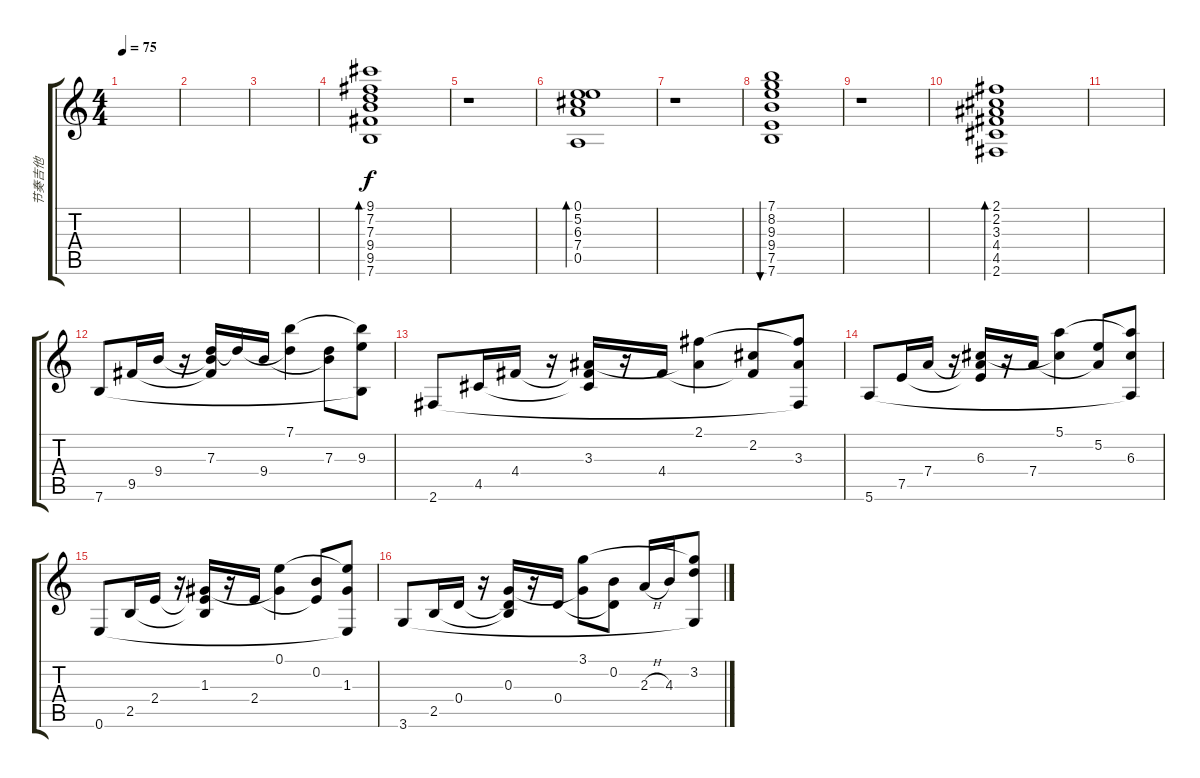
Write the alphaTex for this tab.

\track ("节奏吉他" "节奏吉他") {instrument acousticguitarsteel}
\staff {score tabs}
\tuning (E4 B3 G3 D3 A2 E2) {hide}
\ts (4 4)
\tempo 75
\clef g2
\ks c
|
|
|
(9.1 7.2 7.3 9.4 9.5 7.6).1{bd 240} |
r.1 |
(0.1 5.2 6.3 7.4 0.5).1{bd 240} |
r.1 |
(7.1 8.2 9.3 9.4 7.5 7.6).1{bu 240} |
r.1 |
(2.1 2.2 3.3 4.4 4.5 2.6).1{bd 240} |
|
7.6.8 9.5.16 9.4.16 r.16 (7.3 9.4{t} 9.5{t}).16 7.3{t}.16 9.4.16 (7.1 7.3{t}).4 (7.3 9.4{t}).8 (7.1{t} 9.3 7.6{t}).8 |
2.6.8 4.5.16 4.4.16 r.16 (3.3 4.4{t} 4.5{t}).16 r.16 4.4.16 (2.1 3.3{t}).4 (2.2 4.4{t}).8 (2.1{t} 3.3 2.6{t}).8 |
5.6.8 7.5.16 7.4.16 r.16 (6.3 7.4{t} 7.5{t}).16 r.16 7.4.16 (5.1 6.3{t}).4 (5.2 7.4{t}).8 (5.1{t} 6.3 5.6{t}).8 |
0.6.8 2.5.16 2.4.16 r.16 (1.3 2.4{t} 2.5{t}).16 r.16 2.4.16 (0.1 1.3{t}).4 (0.2 2.4{t}).8 (0.1{t} 1.3 0.6{t}).8 |
3.6.8 2.5.16 0.4.16 r.16 (0.3 0.4{t} 2.5{t}).16 r.16 0.4.16 (3.1 0.3{t}).8 (0.2 0.4{t}).8 2.3{h}.16 4.3.16 (3.1{t} 3.2 3.6{t}).8
